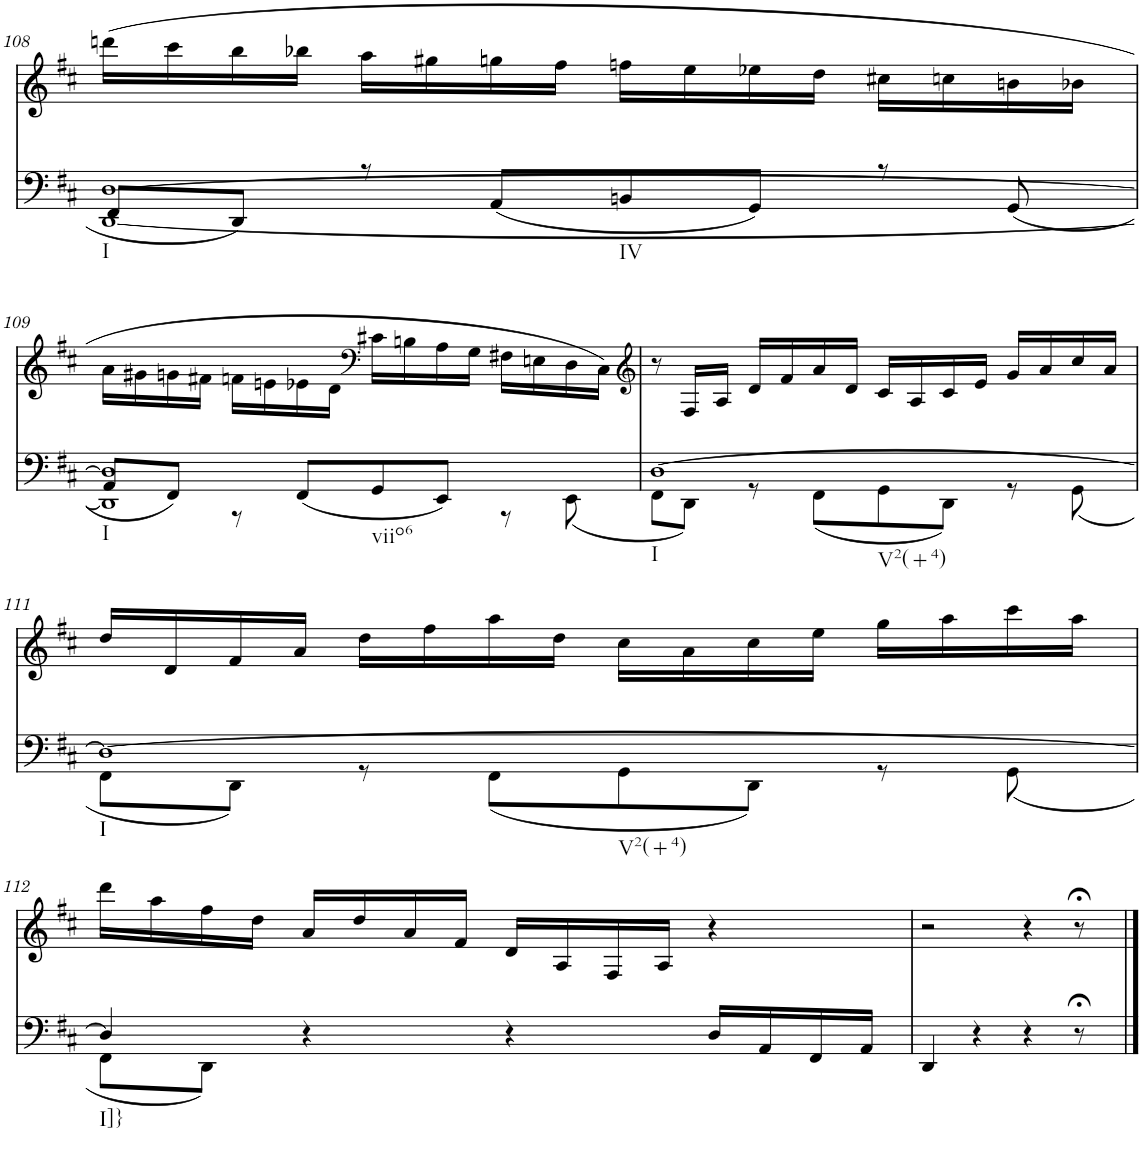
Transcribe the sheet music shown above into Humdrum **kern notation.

**kern	**kern
*part2	*part1
*staff2	*staff1
*I"Piano	*I"Piano
*I'Pno	*I'Pno
!!LO:PB:g=z
*clefF4	*clefG2
*k[f#c#]	*k[f#c#]
*M4/4	*M4/4
=108	=108
*^	*
!LO:TX:b:t=I	!	!
8FF#/L	[1DD [>1D	(16dddn\LL
.	.	16ccc#\
8DD/J	.	16bb\
.	.	16bb-X\JJ
8r	.	16aa\LL
.	.	16gg#X\
(<8AA/L	.	16ggn\
.	.	16ff#\JJ
!LO:TX:b:t=IV	!	!
8BBn/	.	16ffn\LL
.	.	16ee\
8GG/J)	.	16ee-X\
.	.	16dd\JJ
8r	.	16cc#X\LL
.	.	16ccn\
(<8GG/	.	16bn\
.	.	16b-X\JJ
!!LO:LB:g=z
=109	=109	=109
!LO:TX:b:t=I	!	!
!LO:TX:b:t=viio6	!	!
1DD] 1D]	8AA/L	16a\LL
.	.	16g#X\
.	8FF#/J)	16gn\
.	.	16f#X\JJ
.	8r	16fn\LL
.	.	16en\
.	(8FF#/L	16e-X\
.	.	16d\JJ
*	*	*clefF4
.	8GG/	16c#X\LL
.	.	16Bn\
.	8EE/J)	16A\
.	.	16G\JJ
.	8r	16F#X\LL
.	.	16En\
.	(8EE\	16D\
.	.	16C#\JJ)
=110	=110	=110
*	*	*clefG2
!LO:TX:b:t=I	!	!
!LO:TX:b:t=V2(+4)	!	!
[1D	8FF#\L	8r
.	8DD\J)	16F#/LL
.	.	16A/JJ
.	8r	16d/LL
.	.	16f#/
.	(8FF#\L	16a/
.	.	16d/JJ
.	8GG\	16c#/LL
.	.	16A/
.	8DD\J)	16c#/
.	.	16e/JJ
.	8r	16g/LL
.	.	16a/
.	(8GG\	16cc#/
.	.	16a/JJ
!!LO:LB:g=z
=111	=111	=111
!LO:TX:b:t=I	!	!
!LO:TX:b:t=V2(+4)	!	!
1D_	8FF#\L	16dd/LL
.	.	16d/
.	8DD\J)	16f#/
.	.	16a/JJ
.	8r	16dd\LL
.	.	16ff#\
.	(8FF#\L	16aa\
.	.	16dd\JJ
.	8GG\	16cc#\LL
.	.	16a\
.	8DD\J)	16cc#\
.	.	16ee\JJ
.	8r	16gg\LL
.	.	16aa\
.	(8GG\	16ccc#\
.	.	16aa\JJ
!!LO:LB:g=z
=112	=112	=112
!LO:TX:b:t=I]}	!	!
4D/]	8FF#\L	16ddd\LL
.	.	16aa\
.	8DD\J)	16ff#\
.	.	16dd\JJ
4r	2.ryy	16a/LL
.	.	16dd/
.	.	16a/
.	.	16f#/JJ
4r	.	16d/LL
.	.	16A/
.	.	16F#/
.	.	16A/JJ
16D/LL	.	4r
16AA/	.	.
16FF#/	.	.
16AA/JJ	.	.
*v	*v	*
=113	=113
4DD/	2r
4r	.
4r	4r
8r;<	8r;<
==	==
*-	*-
